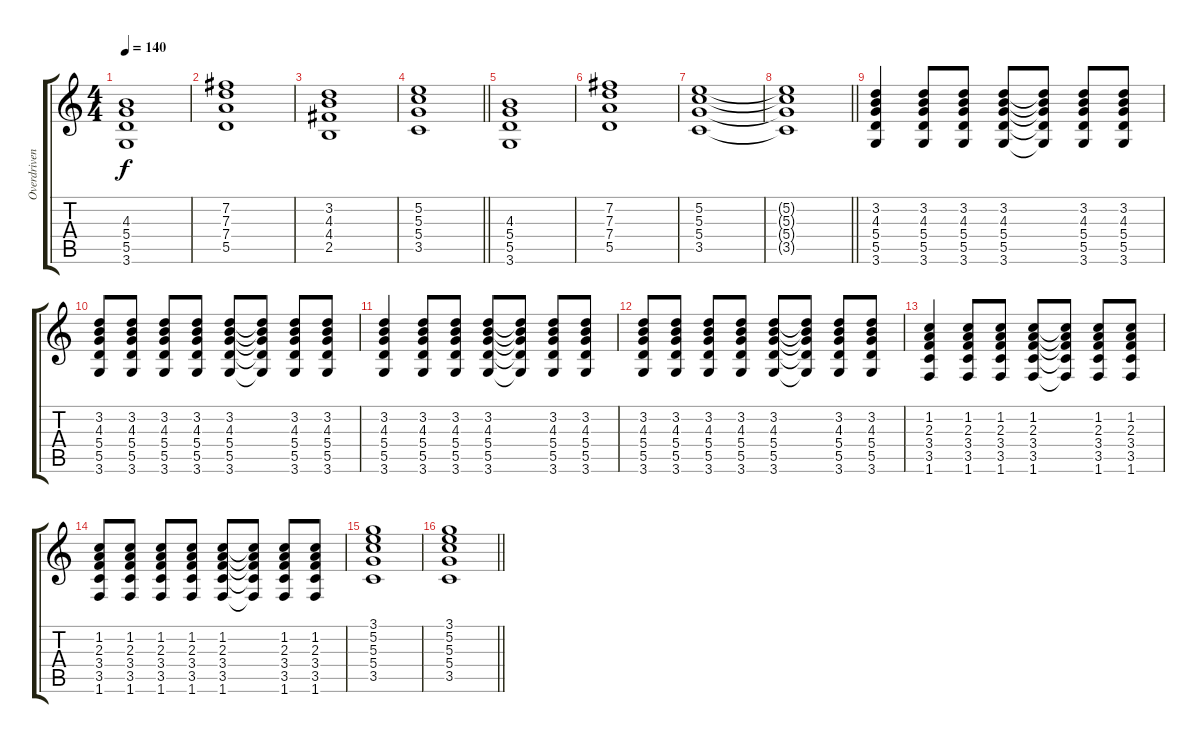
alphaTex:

\track ("Overdriven" "Overdriven") {instrument overdrivenguitar}
\staff {score tabs}
\tuning (E4 B3 G3 D3 A2 E2) {hide}
\ts (4 4)
\tempo 140
\clef g2
\ks c
(4.3 5.4 5.5 3.6).1{dy f} |
(7.2 7.3 7.4 5.5).1 |
(3.2 4.3 4.4 2.5).1 |
\barLineRight lightlight
(5.2 5.3 5.4 3.5).1 |
(4.3 5.4 5.5 3.6).1 |
(7.2 7.3 7.4 5.5).1 |
(5.2 5.3 5.4 3.5).1 |
\barLineRight lightlight
(5.2{t} 5.3{t} 5.4{t} 3.5{t}).1 |
(3.2 4.3 5.4 5.5 3.6).4 (3.2 4.3 5.4 5.5 3.6).8 (3.2 4.3 5.4 5.5 3.6).8 (3.2 4.3 5.4 5.5 3.6).8 (3.2{t} 4.3{t} 5.4{t} 5.5{t} 3.6{t}).8 (3.2 4.3 5.4 5.5 3.6).8 (3.2 4.3 5.4 5.5 3.6).8 |
(3.2 4.3 5.4 5.5 3.6).8 (3.2 4.3 5.4 5.5 3.6).8 (3.2 4.3 5.4 5.5 3.6).8 (3.2 4.3 5.4 5.5 3.6).8 (3.2 4.3 5.4 5.5 3.6).8 (3.2{t} 4.3{t} 5.4{t} 5.5{t} 3.6{t}).8 (3.2 4.3 5.4 5.5 3.6).8 (3.2 4.3 5.4 5.5 3.6).8 |
(3.2 4.3 5.4 5.5 3.6).4 (3.2 4.3 5.4 5.5 3.6).8 (3.2 4.3 5.4 5.5 3.6).8 (3.2 4.3 5.4 5.5 3.6).8 (3.2{t} 4.3{t} 5.4{t} 5.5{t} 3.6{t}).8 (3.2 4.3 5.4 5.5 3.6).8 (3.2 4.3 5.4 5.5 3.6).8 |
(3.2 4.3 5.4 5.5 3.6).8 (3.2 4.3 5.4 5.5 3.6).8 (3.2 4.3 5.4 5.5 3.6).8 (3.2 4.3 5.4 5.5 3.6).8 (3.2 4.3 5.4 5.5 3.6).8 (3.2{t} 4.3{t} 5.4{t} 5.5{t} 3.6{t}).8 (3.2 4.3 5.4 5.5 3.6).8 (3.2 4.3 5.4 5.5 3.6).8 |
(1.2 2.3 3.4 3.5 1.6).4 (1.2 2.3 3.4 3.5 1.6).8 (1.2 2.3 3.4 3.5 1.6).8 (1.2 2.3 3.4 3.5 1.6).8 (1.2{t} 2.3{t} 3.4{t} 3.5{t} 1.6{t}).8 (1.2 2.3 3.4 3.5 1.6).8 (1.2 2.3 3.4 3.5 1.6).8 |
(1.2 2.3 3.4 3.5 1.6).8 (1.2 2.3 3.4 3.5 1.6).8 (1.2 2.3 3.4 3.5 1.6).8 (1.2 2.3 3.4 3.5 1.6).8 (1.2 2.3 3.4 3.5 1.6).8 (1.2{t} 2.3{t} 3.4{t} 3.5{t} 1.6{t}).8 (1.2 2.3 3.4 3.5 1.6).8 (1.2 2.3 3.4 3.5 1.6).8 |
(3.1 5.2 5.3 5.4 3.5).1 |
\barLineRight lightlight
(3.1 5.2 5.3 5.4 3.5).1
